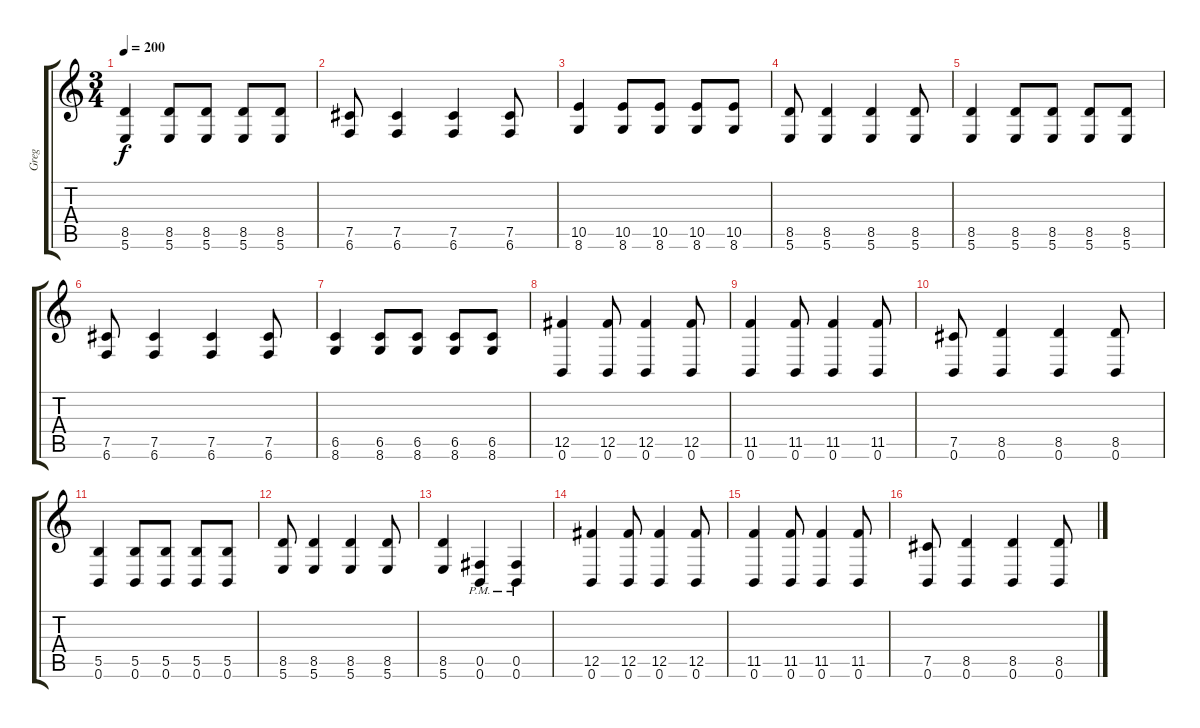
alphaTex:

\track ("Greg" "Greg") {instrument distortionguitar}
\staff {score tabs}
\tuning (Db4 Ab3 E3 B2 Gb2 B1) {hide}
\ts (3 4)
\tempo 200
\clef g2
\ks c
(8.5 5.6).4{dy f} (8.5 5.6).8 (8.5 5.6).8 (8.5 5.6).8 (8.5 5.6).8 |
(7.5 6.6).8 (7.5 6.6).4 (7.5 6.6).4 (7.5 6.6).8 |
(10.5 8.6).4 (10.5 8.6).8 (10.5 8.6).8 (10.5 8.6).8 (10.5 8.6).8 |
(8.5 5.6).8 (8.5 5.6).4 (8.5 5.6).4 (8.5 5.6).8 |
(8.5 5.6).4 (8.5 5.6).8 (8.5 5.6).8 (8.5 5.6).8 (8.5 5.6).8 |
(7.5 6.6).8 (7.5 6.6).4 (7.5 6.6).4 (7.5 6.6).8 |
(6.5 8.6).4 (6.5 8.6).8 (6.5 8.6).8 (6.5 8.6).8 (6.5 8.6).8 |
(12.5 0.6).4 (12.5 0.6).8 (12.5 0.6).4 (12.5 0.6).8 |
(11.5 0.6).4 (11.5 0.6).8 (11.5 0.6).4 (11.5 0.6).8 |
(7.5 0.6).8 (8.5 0.6).4 (8.5 0.6).4 (8.5 0.6).8 |
(5.5 0.6).4 (5.5 0.6).8 (5.5 0.6).8 (5.5 0.6).8 (5.5 0.6).8 |
(8.5 5.6).8 (8.5 5.6).4 (8.5 5.6).4 (8.5 5.6).8 |
(8.5 5.6).4 (0.5{pm} 0.6{pm}).4 (0.5{pm} 0.6{pm}).4 |
(12.5 0.6).4 (12.5 0.6).8 (12.5 0.6).4 (12.5 0.6).8 |
(11.5 0.6).4 (11.5 0.6).8 (11.5 0.6).4 (11.5 0.6).8 |
(7.5 0.6).8 (8.5 0.6).4 (8.5 0.6).4 (8.5 0.6).8
